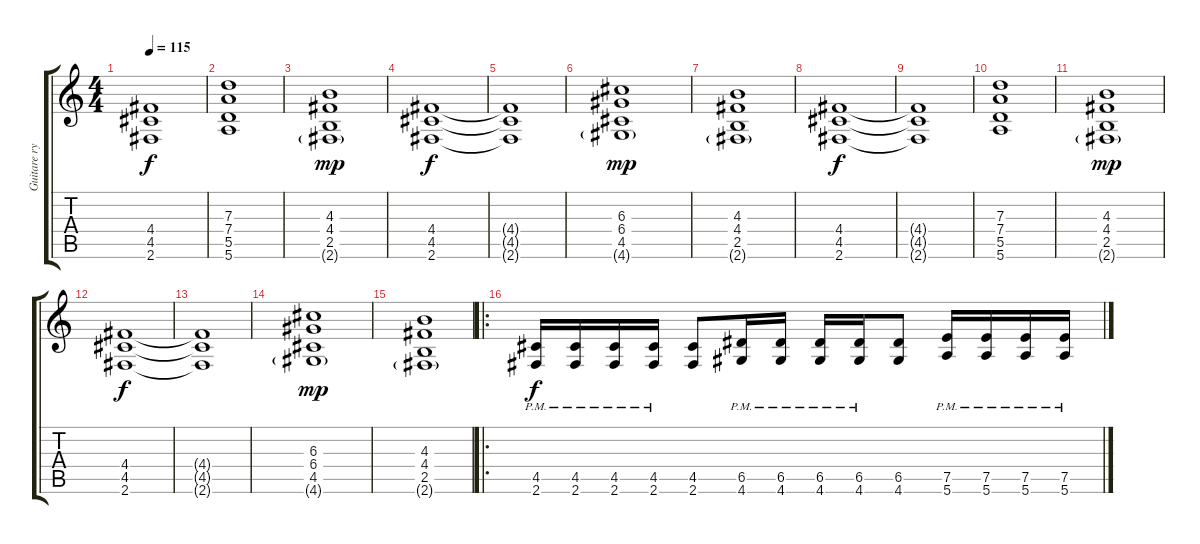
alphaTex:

\track ("Guitare rythm" "Guitare ry") {instrument distortionguitar}
\staff {score tabs}
\tuning (E4 B3 G3 D3 A2 E2) {hide}
\ts (4 4)
\tempo 115
\clef g2
\ks c
(4.4{t} 4.5{t} 2.6{t}).1{dy f} |
(7.3 7.4 5.5 5.6).1 |
(4.3 4.4 2.5 2.6{g}).1{dy mp} |
(4.4 4.5 2.6).1{dy f} |
(4.4{t} 4.5{t} 2.6{t}).1 |
(6.3 6.4 4.5 4.6{g}).1{dy mp} |
(4.3 4.4 2.5 2.6{g}).1 |
(4.4 4.5 2.6).1{dy f volume 10} |
(4.4{t} 4.5{t} 2.6{t}).1 |
(7.3 7.4 5.5 5.6).1 |
(4.3 4.4 2.5 2.6{g}).1{dy mp} |
(4.4 4.5 2.6).1{dy f} |
(4.4{t} 4.5{t} 2.6{t}).1 |
(6.3 6.4 4.5 4.6{g}).1{dy mp} |
(4.3 4.4 2.5 2.6{g}).1 |
\ro
(4.5{pm} 2.6{pm}).16{dy f volume 13} (4.5{pm} 2.6{pm}).16 (4.5{pm} 2.6{pm}).16 (4.5{pm} 2.6).16 (4.5 2.6).8 (6.5{pm} 4.6{pm}).16 (6.5{pm} 4.6{pm}).16 (6.5{pm} 4.6{pm}).16 (6.5{pm} 4.6{pm}).16 (6.5 4.6).8 (7.5{pm} 5.6{pm}).16 (7.5{pm} 5.6{pm}).16 (7.5{pm} 5.6{pm}).16 (7.5{pm} 5.6{pm}).16
